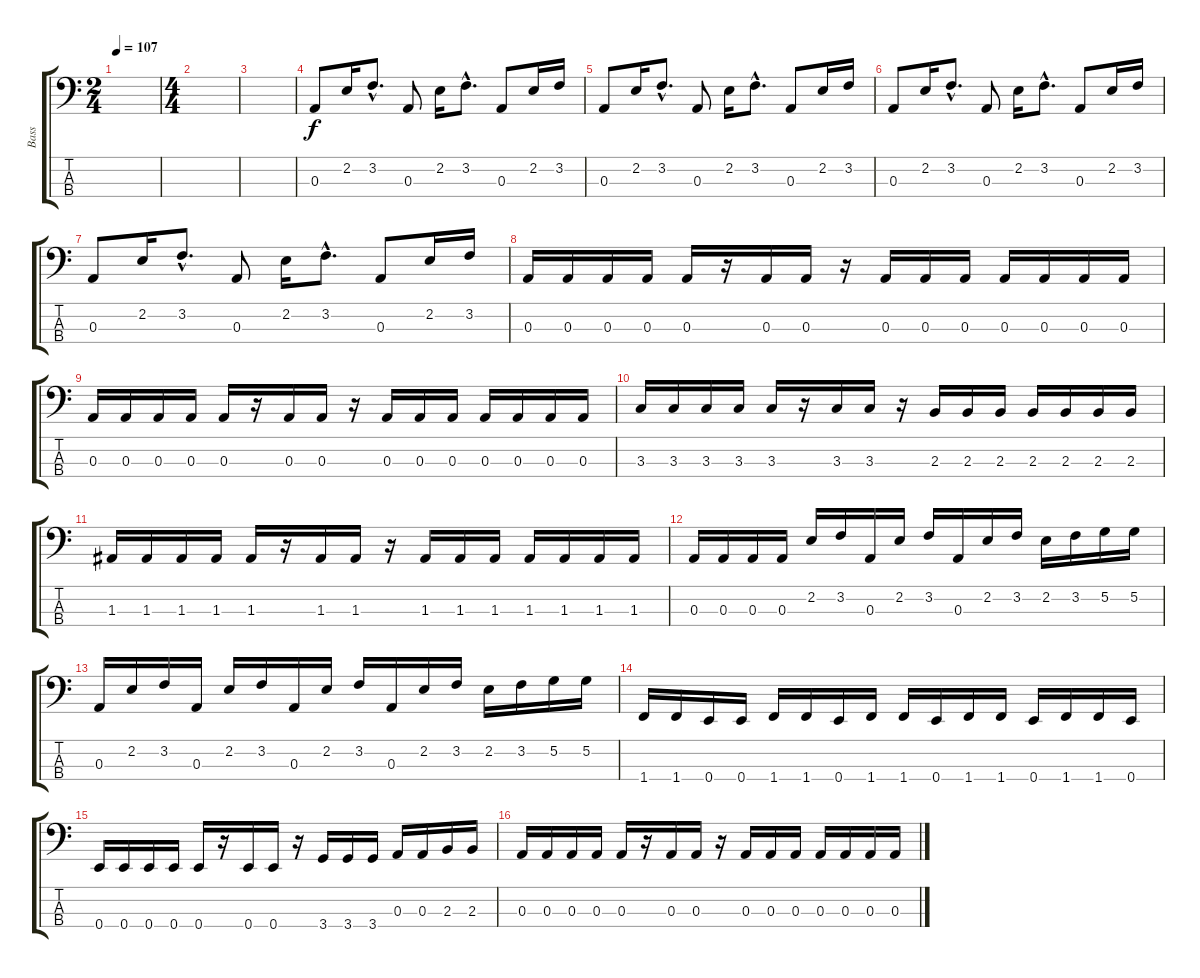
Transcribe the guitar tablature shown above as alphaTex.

\track ("Bass" "Bass") {instrument electricbasspick}
\staff {score tabs}
\tuning (G2 D2 A1 E1) {hide}
\ts (2 4)
\tempo 107
\clef f4
\ks c
|
\ts (4 4)
|
|
0.3.8 2.2.16 3.2{hac}.8{d} 0.3.8 2.2.16 3.2{hac}.8{d} 0.3.8 2.2.16 3.2.16 |
0.3.8 2.2.16 3.2{hac}.8{d} 0.3.8 2.2.16 3.2{hac}.8{d} 0.3.8 2.2.16 3.2.16 |
0.3.8 2.2.16 3.2{hac}.8{d} 0.3.8 2.2.16 3.2{hac}.8{d} 0.3.8 2.2.16 3.2.16 |
0.3.8 2.2.16 3.2{hac}.8{d} 0.3.8 2.2.16 3.2{hac}.8{d} 0.3.8 2.2.16 3.2.16 |
0.3.16 0.3.16 0.3.16 0.3.16 0.3.16 r.16 0.3.16 0.3.16 r.16 0.3.16 0.3.16 0.3.16 0.3.16 0.3.16 0.3.16 0.3.16 |
0.3.16 0.3.16 0.3.16 0.3.16 0.3.16 r.16 0.3.16 0.3.16 r.16 0.3.16 0.3.16 0.3.16 0.3.16 0.3.16 0.3.16 0.3.16 |
3.3.16 3.3.16 3.3.16 3.3.16 3.3.16 r.16 3.3.16 3.3.16 r.16 2.3.16 2.3.16 2.3.16 2.3.16 2.3.16 2.3.16 2.3.16 |
1.3.16 1.3.16 1.3.16 1.3.16 1.3.16 r.16 1.3.16 1.3.16 r.16 1.3.16 1.3.16 1.3.16 1.3.16 1.3.16 1.3.16 1.3.16 |
0.3.16 0.3.16 0.3.16 0.3.16 2.2.16 3.2.16 0.3.16 2.2.16 3.2.16 0.3.16 2.2.16 3.2.16 2.2.16 3.2.16 5.2.16 5.2.16 |
0.3.16 2.2.16 3.2.16 0.3.16 2.2.16 3.2.16 0.3.16 2.2.16 3.2.16 0.3.16 2.2.16 3.2.16 2.2.16 3.2.16 5.2.16 5.2.16 |
1.4.16 1.4.16 0.4.16 0.4.16 1.4.16 1.4.16 0.4.16 1.4.16 1.4.16 0.4.16 1.4.16 1.4.16 0.4.16 1.4.16 1.4.16 0.4.16 |
0.4.16 0.4.16 0.4.16 0.4.16 0.4.16 r.16 0.4.16 0.4.16 r.16 3.4.16 3.4.16 3.4.16 0.3.16 0.3.16 2.3.16 2.3.16 |
0.3.16 0.3.16 0.3.16 0.3.16 0.3.16 r.16 0.3.16 0.3.16 r.16 0.3.16 0.3.16 0.3.16 0.3.16 0.3.16 0.3.16 0.3.16
